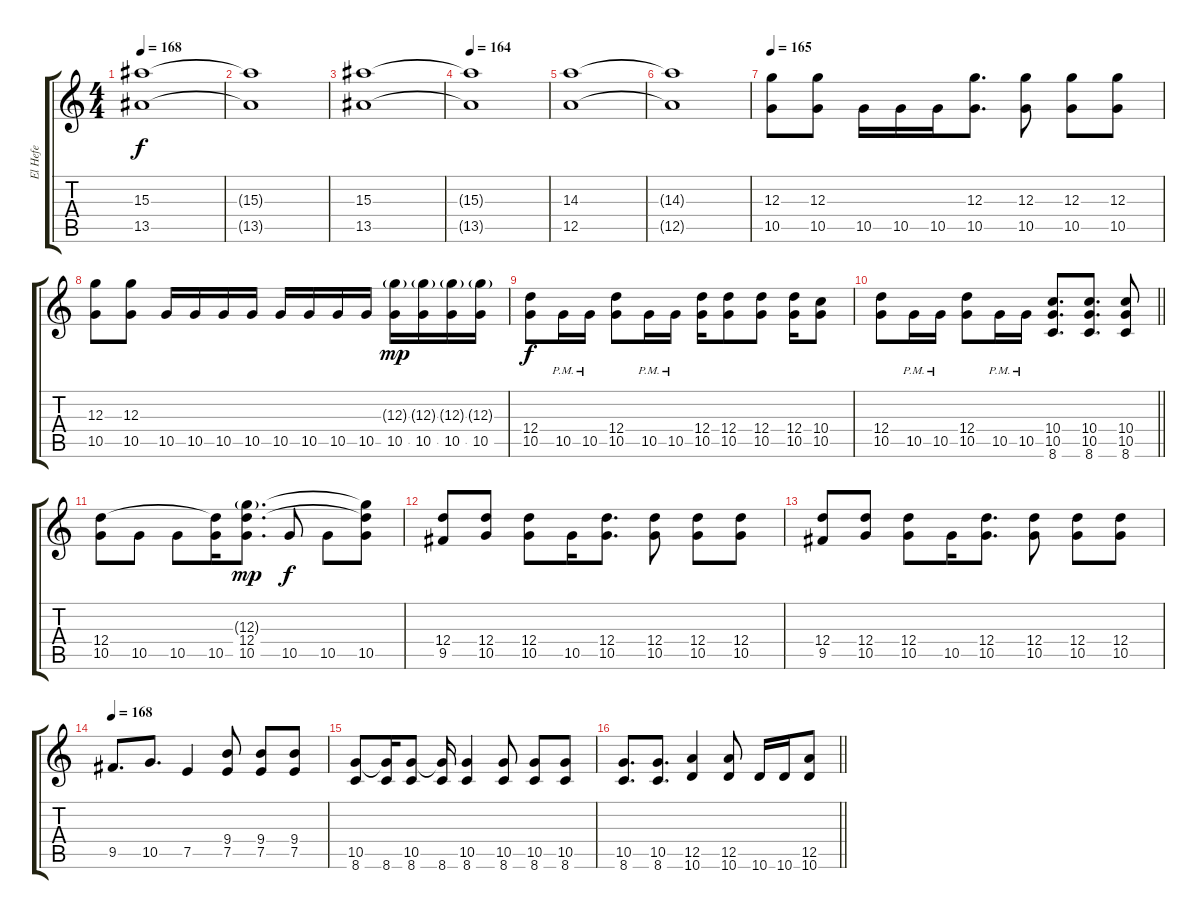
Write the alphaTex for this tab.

\track ("El Hefe" "El Hefe") {instrument distortionguitar}
\staff {score tabs}
\tuning (E4 B3 G3 D3 A2 E2) {hide}
\ts (4 4)
\tempo 168
\clef g2
\ks c
(15.3 13.5).1{dy f} |
(15.3{t} 13.5{t}).1 |
(15.3 13.5).1 |
\tempo 164
(15.3{t} 13.5{t}).1 |
(14.3 12.5).1 |
(14.3{t} 12.5{t}).1 |
\tempo 165
(12.3 10.5).8 (12.3 10.5).8 10.5.16 10.5.16 10.5.16 (12.3 10.5).8{d} (12.3 10.5).8 (12.3 10.5).8 (12.3 10.5).8 |
(12.3 10.5).8 (12.3 10.5).8 10.5.16 10.5.16 10.5.16 10.5.16 10.5.16 10.5.16 10.5.16 10.5.16 (12.3{g} 10.5).16{dy mp} (12.3{g} 10.5).16 (12.3{g} 10.5).16 (12.3{g} 10.5).16 |
(12.4 10.5).8{dy f} 10.5{pm}.16 10.5{pm}.16 (12.4 10.5).8 10.5{pm}.16 10.5{pm}.16 (12.4 10.5).16 (12.4 10.5).8 (12.4 10.5).8 (12.4 10.5).16 (10.4 10.5).8 |
\barLineRight lightlight
(12.4 10.5).8 10.5{pm}.16 10.5{pm}.16 (12.4 10.5).8 10.5{pm}.16 10.5{pm}.16 (10.4 10.5 8.6).8{d} (10.4 10.5 8.6).8{d} (10.4 10.5 8.6).8 |
\section ("" "")
(12.4 10.5).8 10.5.8 10.5.8 (12.4{t} 10.5).16 (12.3{g} 12.4 10.5).8{d dy mp} 10.5.8{dy f} 10.5.8 (12.3{t} 12.4{t} 10.5).8 |
(12.4 9.5).8 (12.4 10.5).8 (12.4 10.5).8 10.5.16 (12.4 10.5).8{d} (12.4 10.5).8 (12.4 10.5).8 (12.4 10.5).8 |
(12.4 9.5).8 (12.4 10.5).8 (12.4 10.5).8 10.5.16 (12.4 10.5).8{d} (12.4 10.5).8 (12.4 10.5).8 (12.4 10.5).8 |
\tempo 168
9.5.8{d} 10.5.8{d} 7.5.4 (9.4 7.5).8 (9.4 7.5).8 (9.4 7.5).8 |
(10.5 8.6).8 (10.5{t} 8.6).16 (10.5 8.6).8 (10.5{t} 8.6).16 (10.5 8.6).4 (10.5 8.6).8 (10.5 8.6).8 (10.5 8.6).8 |
\barLineRight lightlight
(10.5 8.6).8{d} (10.5 8.6).8{d} (12.5 10.6).4 (12.5 10.6).8 10.6.16 10.6.16 (12.5 10.6).8
